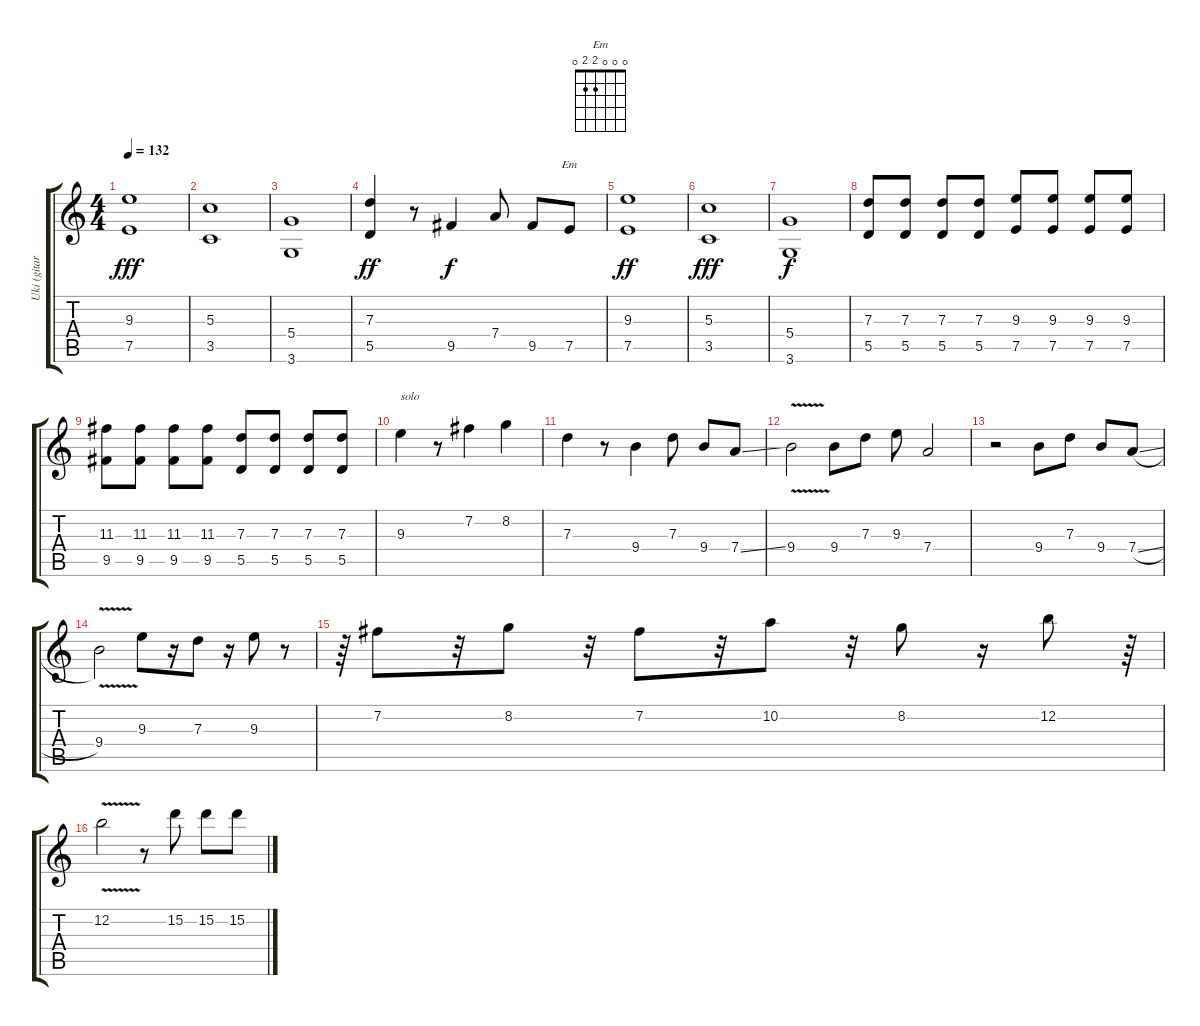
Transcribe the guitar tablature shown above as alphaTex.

\track ("Uki (gitar)" "Uki (gitar") {instrument overdrivenguitar}
\staff {score tabs}
\tuning (E4 B3 G3 D3 A2 E2) {hide}
\chord ("Em" 0 0 0 2 2 0)
\ts (4 4)
\tempo 132
\clef g2
\ks c
(9.3 7.5).1{dy fff} |
(5.3 3.5).1 |
(5.4 3.6).1 |
(7.3 5.5).4{dy ff} r.8 9.5.4{dy f} 7.4.8 9.5.8 7.5.8{ch "Em"} |
(9.3 7.5).1{dy ff} |
(5.3 3.5).1{dy fff} |
(5.4 3.6).1{dy f} |
(7.3 5.5).8 (7.3 5.5).8 (7.3 5.5).8 (7.3 5.5).8 (9.3 7.5).8 (9.3 7.5).8 (9.3 7.5).8 (9.3 7.5).8 |
(11.3 9.5).8 (11.3 9.5).8 (11.3 9.5).8 (11.3 9.5).8 (7.3 5.5).8 (7.3 5.5).8 (7.3 5.5).8 (7.3 5.5).8 |
9.3.4{txt "solo"} r.8 7.2.4 8.2.4 |
7.3.4 r.8 9.4.4 7.3.8 9.4.8 7.4{ss}.8 |
9.4{v}.2 9.4.8 7.3.8 9.3.8 7.4.2 |
r.2 9.4.8 7.3.8 9.4.8 7.4{sl}.8 |
9.4{v}.2 9.3.8 r.16 7.3.8 r.16 9.3.8 r.8 |
r.64 7.2.8 r.32 8.2.8 r.32 7.2.8 r.32 10.2.8 r.32 8.2.8 r.16 12.2.8 r.64 |
12.2{v}.2 r.8 15.2.8 15.2.8 15.2.8
